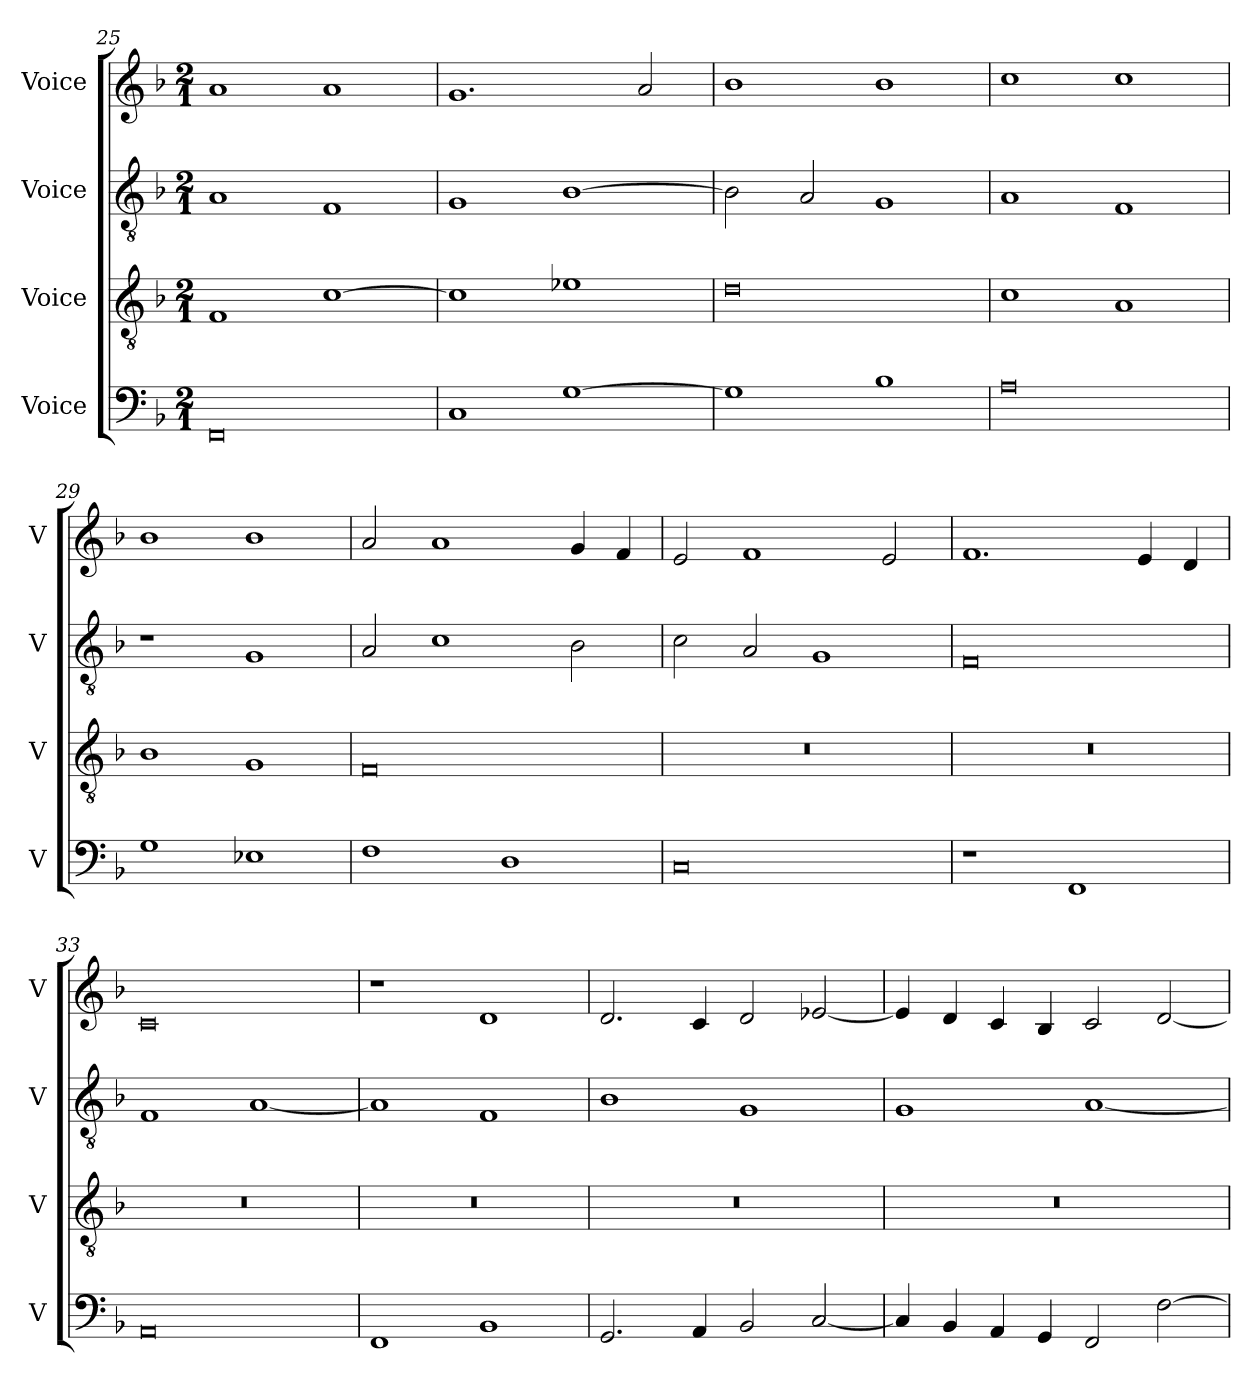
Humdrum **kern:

**kern	**kern	**kern	**kern
*part4	*part3	*part2	*part1
*staff4	*staff3	*staff2	*staff1
*I"Voice	*I"Voice	*I"Voice	*I"Voice
*I'V	*I'V	*I'V	*I'V
*clefF4	*clefGv2	*clefGv2	*clefG2
*k[b-]	*k[b-]	*k[b-]	*k[b-]
*M2/1	*M2/1	*M2/1	*M2/1
=25	=25	=25	=25
0FF	1F	1A	1a
.	[1c	1F	1a
!!LO:LB:g=z
=26	=26	=26	=26
1C	1c]	1G	1.g
[1G	1e-X	[1B-	.
.	.	.	2a/
=27	=27	=27	=27
1G]	0d	2B-\]	1b-
.	.	2A/	.
1B-	.	1G	1b-
=28	=28	=28	=28
0A	1c	1A	1cc
.	1A	1F	1cc
=29	=29	=29	=29
1G	1B-	1r	1b-
1E-X	1G	1G	1b-
!!LO:PB:g=z
=30	=30	=30	=30
1F	0F	2A/	2a/
.	.	1c	1a
1D	.	.	.
.	.	2B-\	4g/
.	.	.	4f/
=31	=31	=31	=31
0C	0r	2c\	2e/
.	.	2A/	1f
.	.	1G	.
.	.	.	2e/
=32	=32	=32	=32
1r	0r	0F	1.f
1FF	.	.	.
.	.	.	4e/
.	.	.	4d/
=33	=33	=33	=33
0AA	0r	1F	0c
.	.	[1A	.
!!LO:LB:g=z
=34	=34	=34	=34
1FF	0r	1A]	1r
1BB-	.	1F	1d
=35	=35	=35	=35
2.GG/	0r	1B-	2.d/
4AA/	.	.	4c/
2BB-/	.	1G	2d/
[2C/	.	.	[2e-X/
=36	=36	=36	=36
4C/]	0r	1G	4e-/]
4BB-/	.	.	4d/
4AA/	.	.	4c/
4GG/	.	.	4B-/
2FF/	.	[1A	2c/
[2F\	.	.	[2d/
=	=	=	=
*-	*-	*-	*-
